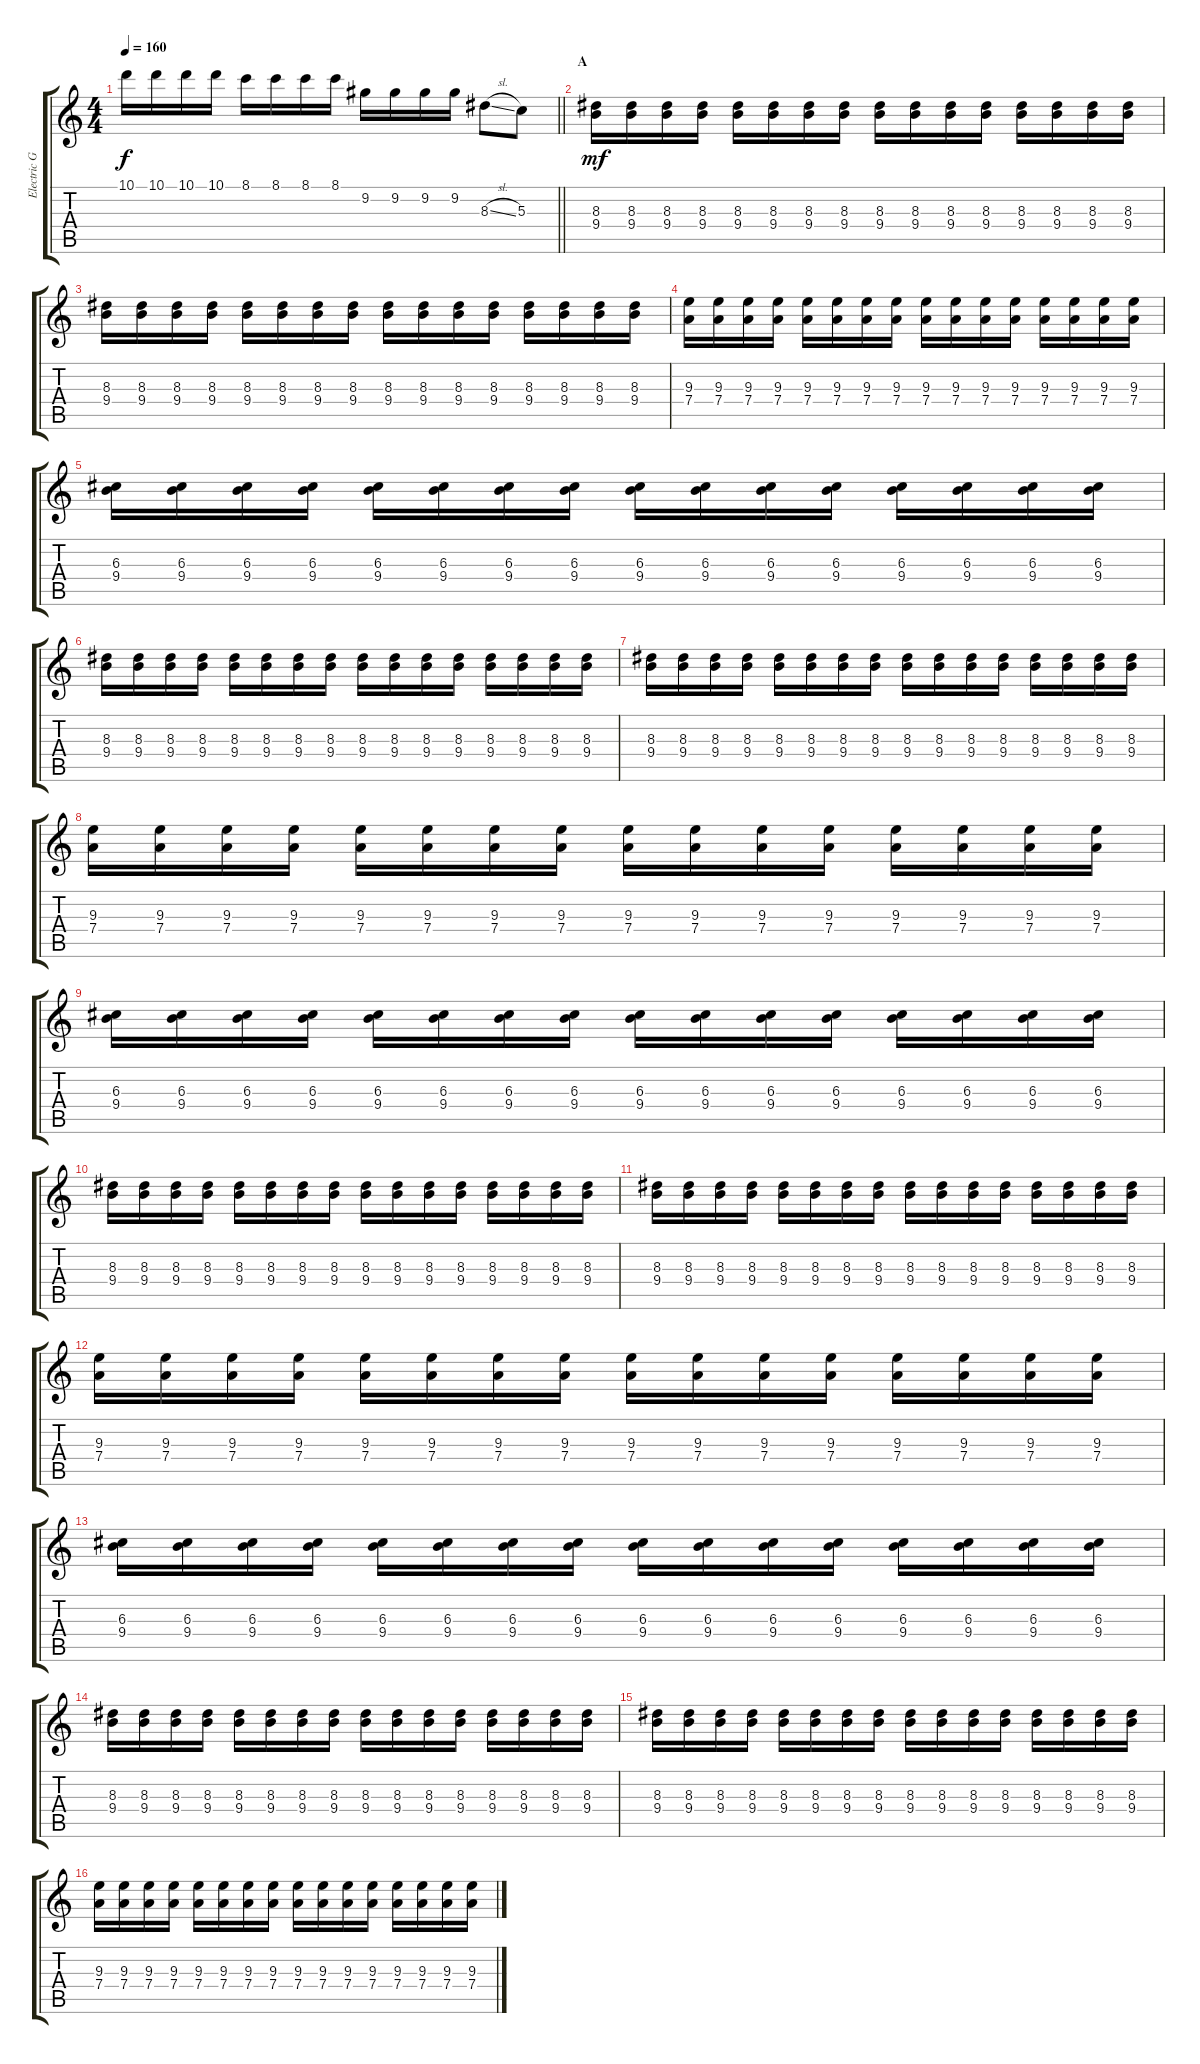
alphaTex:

\track ("Electric Guitar" "Electric G") {instrument distortionguitar}
\staff {score tabs}
\tuning (E4 B3 G3 D3 A2 E2) {hide}
\ts (4 4)
\tempo 160
\clef g2
\barLineRight lightlight
\ks c
10.1.16{dy f} 10.1.16 10.1.16 10.1.16 8.1.16 8.1.16 8.1.16 8.1.16 9.2.16 9.2.16 9.2.16 9.2.16 8.3{sl}.8 5.3.8 |
\section ("" "A")
(8.3 9.4).16{dy mf} (8.3 9.4).16 (8.3 9.4).16 (8.3 9.4).16 (8.3 9.4).16 (8.3 9.4).16 (8.3 9.4).16 (8.3 9.4).16 (8.3 9.4).16 (8.3 9.4).16 (8.3 9.4).16 (8.3 9.4).16 (8.3 9.4).16 (8.3 9.4).16 (8.3 9.4).16 (8.3 9.4).16 |
(8.3 9.4).16 (8.3 9.4).16 (8.3 9.4).16 (8.3 9.4).16 (8.3 9.4).16 (8.3 9.4).16 (8.3 9.4).16 (8.3 9.4).16 (8.3 9.4).16 (8.3 9.4).16 (8.3 9.4).16 (8.3 9.4).16 (8.3 9.4).16 (8.3 9.4).16 (8.3 9.4).16 (8.3 9.4).16 |
(9.3 7.4).16 (9.3 7.4).16 (9.3 7.4).16 (9.3 7.4).16 (9.3 7.4).16 (9.3 7.4).16 (9.3 7.4).16 (9.3 7.4).16 (9.3 7.4).16 (9.3 7.4).16 (9.3 7.4).16 (9.3 7.4).16 (9.3 7.4).16 (9.3 7.4).16 (9.3 7.4).16 (9.3 7.4).16 |
(6.3 9.4).16 (6.3 9.4).16 (6.3 9.4).16 (6.3 9.4).16 (6.3 9.4).16 (6.3 9.4).16 (6.3 9.4).16 (6.3 9.4).16 (6.3 9.4).16 (6.3 9.4).16 (6.3 9.4).16 (6.3 9.4).16 (6.3 9.4).16 (6.3 9.4).16 (6.3 9.4).16 (6.3 9.4).16 |
(8.3 9.4).16 (8.3 9.4).16 (8.3 9.4).16 (8.3 9.4).16 (8.3 9.4).16 (8.3 9.4).16 (8.3 9.4).16 (8.3 9.4).16 (8.3 9.4).16 (8.3 9.4).16 (8.3 9.4).16 (8.3 9.4).16 (8.3 9.4).16 (8.3 9.4).16 (8.3 9.4).16 (8.3 9.4).16 |
(8.3 9.4).16 (8.3 9.4).16 (8.3 9.4).16 (8.3 9.4).16 (8.3 9.4).16 (8.3 9.4).16 (8.3 9.4).16 (8.3 9.4).16 (8.3 9.4).16 (8.3 9.4).16 (8.3 9.4).16 (8.3 9.4).16 (8.3 9.4).16 (8.3 9.4).16 (8.3 9.4).16 (8.3 9.4).16 |
(9.3 7.4).16 (9.3 7.4).16 (9.3 7.4).16 (9.3 7.4).16 (9.3 7.4).16 (9.3 7.4).16 (9.3 7.4).16 (9.3 7.4).16 (9.3 7.4).16 (9.3 7.4).16 (9.3 7.4).16 (9.3 7.4).16 (9.3 7.4).16 (9.3 7.4).16 (9.3 7.4).16 (9.3 7.4).16 |
(6.3 9.4).16 (6.3 9.4).16 (6.3 9.4).16 (6.3 9.4).16 (6.3 9.4).16 (6.3 9.4).16 (6.3 9.4).16 (6.3 9.4).16 (6.3 9.4).16 (6.3 9.4).16 (6.3 9.4).16 (6.3 9.4).16 (6.3 9.4).16 (6.3 9.4).16 (6.3 9.4).16 (6.3 9.4).16 |
(8.3 9.4).16 (8.3 9.4).16 (8.3 9.4).16 (8.3 9.4).16 (8.3 9.4).16 (8.3 9.4).16 (8.3 9.4).16 (8.3 9.4).16 (8.3 9.4).16 (8.3 9.4).16 (8.3 9.4).16 (8.3 9.4).16 (8.3 9.4).16 (8.3 9.4).16 (8.3 9.4).16 (8.3 9.4).16 |
(8.3 9.4).16 (8.3 9.4).16 (8.3 9.4).16 (8.3 9.4).16 (8.3 9.4).16 (8.3 9.4).16 (8.3 9.4).16 (8.3 9.4).16 (8.3 9.4).16 (8.3 9.4).16 (8.3 9.4).16 (8.3 9.4).16 (8.3 9.4).16 (8.3 9.4).16 (8.3 9.4).16 (8.3 9.4).16 |
(9.3 7.4).16 (9.3 7.4).16 (9.3 7.4).16 (9.3 7.4).16 (9.3 7.4).16 (9.3 7.4).16 (9.3 7.4).16 (9.3 7.4).16 (9.3 7.4).16 (9.3 7.4).16 (9.3 7.4).16 (9.3 7.4).16 (9.3 7.4).16 (9.3 7.4).16 (9.3 7.4).16 (9.3 7.4).16 |
(6.3 9.4).16 (6.3 9.4).16 (6.3 9.4).16 (6.3 9.4).16 (6.3 9.4).16 (6.3 9.4).16 (6.3 9.4).16 (6.3 9.4).16 (6.3 9.4).16 (6.3 9.4).16 (6.3 9.4).16 (6.3 9.4).16 (6.3 9.4).16 (6.3 9.4).16 (6.3 9.4).16 (6.3 9.4).16 |
(8.3 9.4).16 (8.3 9.4).16 (8.3 9.4).16 (8.3 9.4).16 (8.3 9.4).16 (8.3 9.4).16 (8.3 9.4).16 (8.3 9.4).16 (8.3 9.4).16 (8.3 9.4).16 (8.3 9.4).16 (8.3 9.4).16 (8.3 9.4).16 (8.3 9.4).16 (8.3 9.4).16 (8.3 9.4).16 |
(8.3 9.4).16 (8.3 9.4).16 (8.3 9.4).16 (8.3 9.4).16 (8.3 9.4).16 (8.3 9.4).16 (8.3 9.4).16 (8.3 9.4).16 (8.3 9.4).16 (8.3 9.4).16 (8.3 9.4).16 (8.3 9.4).16 (8.3 9.4).16 (8.3 9.4).16 (8.3 9.4).16 (8.3 9.4).16 |
(9.3 7.4).16 (9.3 7.4).16 (9.3 7.4).16 (9.3 7.4).16 (9.3 7.4).16 (9.3 7.4).16 (9.3 7.4).16 (9.3 7.4).16 (9.3 7.4).16 (9.3 7.4).16 (9.3 7.4).16 (9.3 7.4).16 (9.3 7.4).16 (9.3 7.4).16 (9.3 7.4).16 (9.3 7.4).16
